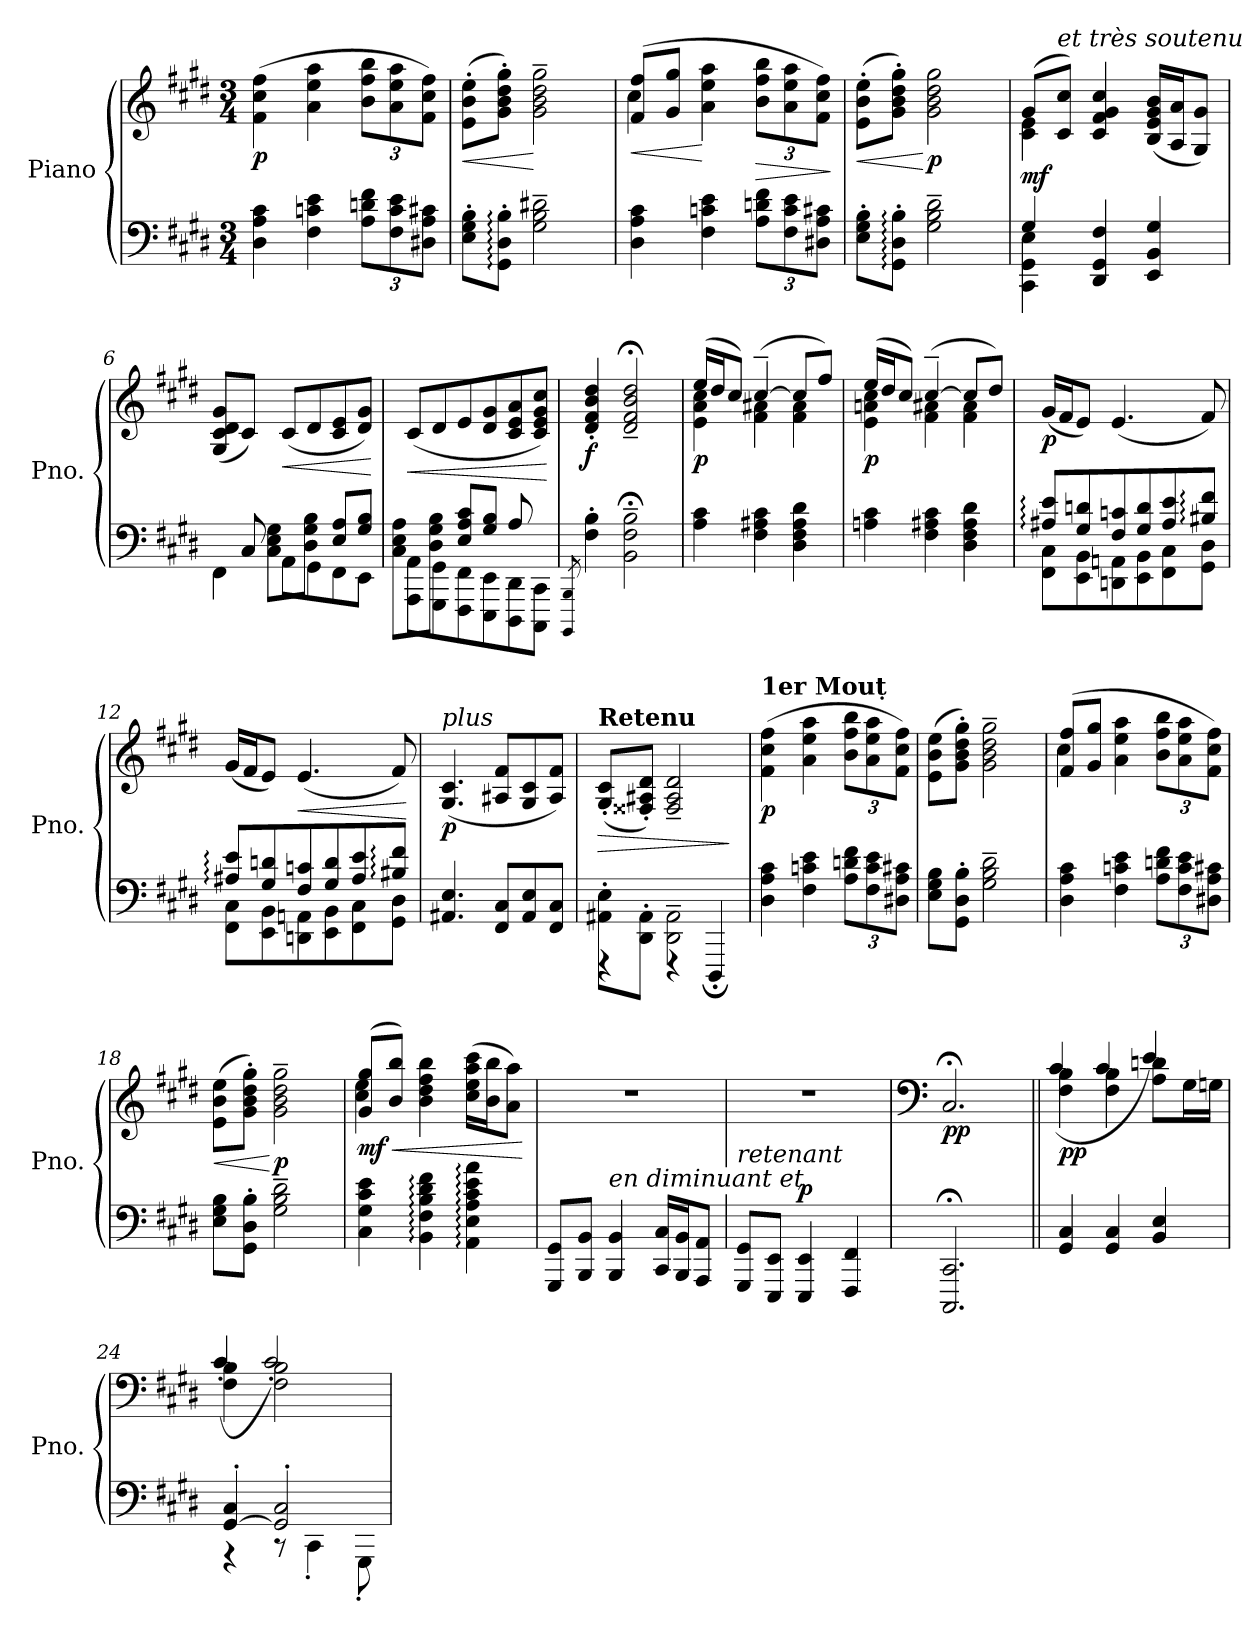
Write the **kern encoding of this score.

**kern	**kern	**dynam
*part1	*part1	*part1
*staff2	*staff1	*staff1/2
*I"Piano	*	*
*I'Pno.	*	*
*clefF4	*clefG2	*
*k[f#c#g#d#]	*k[f#c#g#d#]	*
*M3/4	*M3/4	*
=1	=1	=1
!	!	!LO:DY:b
4D#\ 4A\ 4c#\	(>4f#\ 4cc#\ 4ff#\	p
4F#\ 4cn\ 4e\	4a\ 4ee\ 4aa\	.
*Xbrackettup	*Xbrackettup	*
12A\ 12dn\ 12f#\L	12b\ 12ff#\ 12bb\L	.
12F#\ 12c\ 12e\	12a\ 12ee\ 12aa\	.
12D#X\ 12A\ 12c#X\J	12f#\ 12cc#\ 12ff#\J)	.
=2	=2	=2
!	!	!LO:HP:b
8E\' 8G#\' 8B\'L	(>8e\' 8b\' 8ee\'L	<
8GG#\:' 8D#\:' 8B\:'J	8g#\' 8b\' 8dd#\' 8gg#\'J)	.
2G#\~ 2B\~ 2d#X\~	2g#\~ 2b\~ 2dd#\~ 2gg#\~	[
=3	=3	=3
!	!	!LO:HP:b
*	*^	*
4D#\ 4A\ 4c#\	(>8f#/ 8ff#/L	4cc#\	<
.	8g#/ 8gg#/J	.	.
4F#\ 4cn\ 4e\	4a\ 4ee\ 4aa\	2ryy	[
!	!	!	!LO:HP:b
12A\ 12dn\ 12f#\L	12b\ 12ff#\ 12bb\L	.	>
12F#\ 12c\ 12e\	12a\ 12ee\ 12aa\	.	.
12D#X\ 12A\ 12c#X\J	12f#\ 12cc#\ 12ff#\J)	.	.
*	*v	*v	*
.	.	]
=4	=4	=4
!	!	!LO:HP:b
8E\' 8G#\' 8B\'L	(>8e\' 8b\' 8ee\'L	<
8GG#\:' 8D#\:' 8B\:'J	8g#\' 8b\' 8dd#\' 8gg#\'J)	.
!	!	!LO:DY:n=1:b
2G#\~ 2B\~ 2d#\~	2g#\ 2b\ 2dd#\ 2gg#\	[ p
!!LO:LB:g=z
=5	=5	=5
*^	*^	*
!	!	!	!	!LO:DY:b
4CC#\ 4GG#\ 4E\	4G#/	(>8g#/L	4c#\ 4e\	mf
!	!	!LO:TX:i:t=et très soutenu	!	!
.	.	8c#/ 8cc#/J)	.	.
4DD#/ 4GG#/ 4F#/	2ryy	4c#/ 4f#/ 4g#/ 4cc#/	2ryy	.
4EE/ 4BB/ 4G#/	.	(>16B/ 16e/ 16g#/ 16b/LL	.	.
.	.	16A/ 16a/J	.	.
.	.	8G#/ 8g#/J)	.	.
*	*	*v	*v	*
=6	=6	=6	=6
4FF#\	8ryy	(>8G#/ 8c#/ 8d#/ 8g#/L	.
.	8C#/	8c#/J)	.
!	!	!	!LO:HP:b
8AA\L	8C#\ 8E\ 8G#\L	(>8c#/L	<
8GG#\	8D#\ 8G#\ 8B\J	8d#/	.
8FF#\	8E/ 8A/L	8c#/ 8e/	.
8EE\J	8G#/ 8B/J	8d#/ 8g#/J)	.
*v	*v	*	*
.	.	[
=7	=7	=7
*^	*	*
!	!	!	!LO:HP:b
8AAA\ 8AA\L	8C#\ 8E\ 8A\L	(>8c#/L	<
8GGG#\ 8GG#\	8D#\ 8G#\ 8B\J	8d#/	.
8FFF#\ 8FF#\	8E/ 8A/ 8c#/L	8e/	.
8EEE\ 8EE\	8G#/ 8B/J	8d#/ 8g#/	.
8DDD#\ 8DD#\	8A/	8c#/ 8e/ 8a/	.
8CCC#\ 8CC#\J	8ryy	8c#/ 8e/ 8g#/ 8cc#/J)	.
*v	*v	*	*
.	.	[
=8	=8	=8
8qBBBB/ 8qBBB/	.	.
!	!	!LO:DY:b
4F#\' 4B\'	4d#/' 4f#/' 4b/' 4dd#/'	f
2BB\;<~ 2F#\;<~ 2B\;<~	2d#/;<~ 2f#/;<~ 2b/;<~ 2dd#/;<~	.
!!LO:LB:g=z
=9	=9	=9
*	*^	*
!	!	!	!LO:DY:b
4A\ 4c#\	(>16ee/LL	4e\ 4a\ 4cc#\	p
.	16dd#/J	.	.
.	8cc#/J)	.	.
4F#\ 4A#X\ 4c#\	(>[4cc#~>/	4f#\ 4a#X\	.
4D#\ 4F#\ 4A#\ 4d#\	8cc#/L]	4f#\ 4a#\	.
.	8ff#/J)	.	.
=10	=10	=10	=10
!	!	!	!LO:DY:b
4An\ 4c#\	(>16ee/LL	4e\ 4an\ 4cc#\	p
.	16dd#/J	.	.
.	8cc#/J)	.	.
4F#\ 4A#X\ 4c#\	(>[4cc#~>/	4f#\ 4a#X\	.
4D#\ 4F#\ 4A#\ 4d#\	8cc#/L]	4f#\ 4a#\	.
.	8dd#/J)	.	.
*	*v	*v	*
=11	=11	=11
*^	*	*
!	!	!	!LO:DY:b
8FF#\ 8C#\L	8A#X/: 8e/:L	(<16g#/LL	p
.	.	16f#/J	.
8EE\ 8BB\	8G#/ 8dn/	8e/J)	.
8DDn\ 8AAn\	8F#/ 8cn/	(<4.e/	.
8EE\ 8BB\	8G#/ 8d/	.	.
8FF#\ 8C#\	8A#/ 8e/	.	.
8GG#\ 8D#\J	8B#X/: 8f#!/:J	8f#/)	.
=12	=12	=12	=12
8FF#\ 8C#\L	8A#X/: 8e/:L	(<16g#/LL	.
.	.	16f#/J	.
8EE\ 8BB\	8G#/ 8dn/	8e/J)	.
!	!	!	!LO:HP:b
8DDn\ 8AAn\	8F#/ 8cn/	(<4.e/	<
8EE\ 8BB\	8G#/ 8d/	.	.
8FF#\ 8C#\	8A#/ 8e/	.	.
8GG#\ 8D#\J	8B#X/: 8f#/:J	8f#/)	.
*v	*v	*	*
.	.	[
!!LO:LB:g=z
=13	=13	=13
!	!LO:TX:i:t=plus	!
!	!	!LO:DY:b
4.AA#X/ 4.E/	(<4.G#/ 4.c#/	p
8FF#/ 8C#/L	8A#X/ 8f#/L	.
8AA#/ 8E/	8G#/ 8c#/	.
8FF#/ 8C#/J	8A#/ 8f#/J)	.
=14	=14	=14
*^	*	*
!	!	!LO:TX:B:t=Retenu	!
!	!	!	!LO:HP:b
8AA#X\'< 8E\'<L	4r	(<8G#/' 8c#/'L	>
8DD#\'< 8AA#\'<J	.	8F##X/' 8A#X/' 8d#/'J)	.
2DD#\~ 2AA#\~	4r	2F##/~ 2A#/~ 2d#/~	.
.	4DDD#;</	.	.
*v	*v	*	*
.	.	]
=15	=15	=15
!	!LO:TX:B:t=1er Mouṭ	!
!	!	!LO:DY:b
4D#\ 4A\ 4c#\	(>4f#\ 4cc#\ 4ff#\	p
4F#\ 4cn\ 4e\	4a\ 4ee\ 4aa\	.
12A\ 12dn\ 12f#\L	12b\ 12ff#\ 12bb\L	.
12F#\ 12c\ 12e\	12a\ 12ee\ 12aa\	.
12D#X\ 12A\ 12c#X\J	12f#\ 12cc#\ 12ff#\J)	.
=16	=16	=16
8E\ 8G#\ 8B\L	(>8e\ 8b\ 8ee\L	.
8GG#\' 8D#\' 8B\'J	8g#\' 8b\' 8dd#\' 8gg#\'J)	.
2G#\~ 2B\~ 2d#\~	2g#\~ 2b\~ 2dd#\~ 2gg#\~	.
!!LO:PB:g=z
=17	=17	=17
*	*^	*
4D#\ 4A\ 4c#\	(>8f#/ 8ff#/L	4cc#\	.
.	8g#/ 8gg#/J	.	.
4F#\ 4cn\ 4e\	4a\ 4ee\ 4aa\	2ryy	.
12A\ 12dn\ 12f#\L	12b\ 12ff#\ 12bb\L	.	.
12F#\ 12c\ 12e\	12a\ 12ee\ 12aa\	.	.
12D#X\ 12A\ 12c#X\J	12f#\ 12cc#\ 12ff#\J)	.	.
*	*v	*v	*
=18	=18	=18
!	!	!LO:HP:b
8E\ 8G#\ 8B\L	(>8e\ 8b\ 8ee\L	<
8GG#\' 8D#\' 8B\'J	8g#\' 8b\' 8dd#\' 8gg#\'J)	.
!	!	!LO:DY:n=1:b
2G#\~ 2B\~ 2d#\~	2g#\~ 2b\~ 2dd#\~ 2gg#\~	[ p
=19	=19	=19
!	!	!LO:HP:b
*	*^	*
!	!	!	!LO:DY:n=1:b
4C#\ 4G#\ 4c#\ 4e\	(>8g#/ 8gg#/L	4cc#\ 4ee\	< mf
.	8b/ 8bb/J)	.	.
4BB\: 4F#\: 4B\: 4d#\: 4f#\:	4b\ 4dd#\ 4ff#\ 4bb\	2ryy	.
4AA\: 4E\: 4A\: 4c#\: 4e\: 4a\:	(>16cc#\ 16ee\ 16aa\ 16ccc#\LL	.	.
.	16b\ 16bb\J	.	.
.	8a\ 8aa\J)	.	.
*	*v	*v	*
.	.	[
=20	=20	=20
8GGG#/ 8GG#/L	2.r	.
8BBB/ 8BB/J	.	.
!LO:TX:i:t=en diminuant et	!	!
4BBB/ 4BB/	.	.
16CC#/ 16C#/LL	.	.
16BBB/ 16BB/J	.	.
8AAA/ 8AA/J	.	.
!!LO:LB:g=z
=21	=21	=21
!LO:TX:i:t=retenant	!	!
8GGG#/ 8GG#/L	2.r	.
8EEE/ 8EE/J	.	.
!	!	!LO:DY:a=2
4EEE/ 4EE/	.	p
4FFF#/ 4FF#/	.	.
=22	=22	=22
*	*clefF4	*
!	!	!LO:DY:b
2.CCC#/; 2.CC#/;	2.C#;</	pp
=23||	=23||	=23||
*	*^	*
!	!	!	!LO:DY:b
4GG#/ 4C#/	4F#\ 4B\	(<4c#/	pp
4GG#/ 4C#/	4F#\ 4B\	4c#/	.
4BB/ 4E/	8A\ 8dn\L	4e/)	.
.	16G#\L	.	.
.	16Gn\JJ	.	.
=24	=24	=24	=24
*^	*	*	*
[4GG#/'< 4C#/'<	4r	4F#\ 4B\	(<4c#'/	.
2GG#/]'< 2C#/'<	8r	2F#\ 2B\	2c#'/)	.
.	4CC#'\	.	.	.
.	8GGG#'\	.	.	.
*v	*v	*	*	*
*	*v	*v	*
=	=	=
*-	*-	*-
